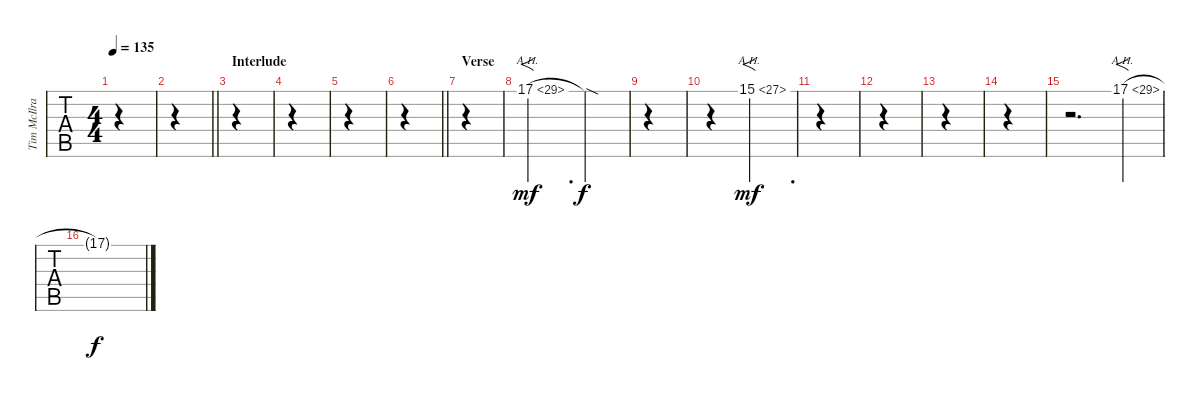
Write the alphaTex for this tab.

\track ("Tim McIlrath - Guitar Two" "Tim McIlra") {instrument distortionguitar}
\staff {tabs}
\tuning (Eb4 Bb3 Gb3 Db3 Ab2 Eb2) {hide}
\ts (4 4)
\tempo 135
\clef g2
\ks c
|
\barLineRight lightlight
|
\section ("" "Interlude")
|
|
|
\barLineRight lightlight
|
\section ("" "Verse")
|
17.1{ah 12}.2{f d dy mf} 17.1{sod t}.4{dy f} |
|
r.4 15.1{ah 12}.2{f d dy mf} |
|
|
|
|
r.2{d} 17.1{ah 12}.4{f} |
17.1{t}.1{dy f}
